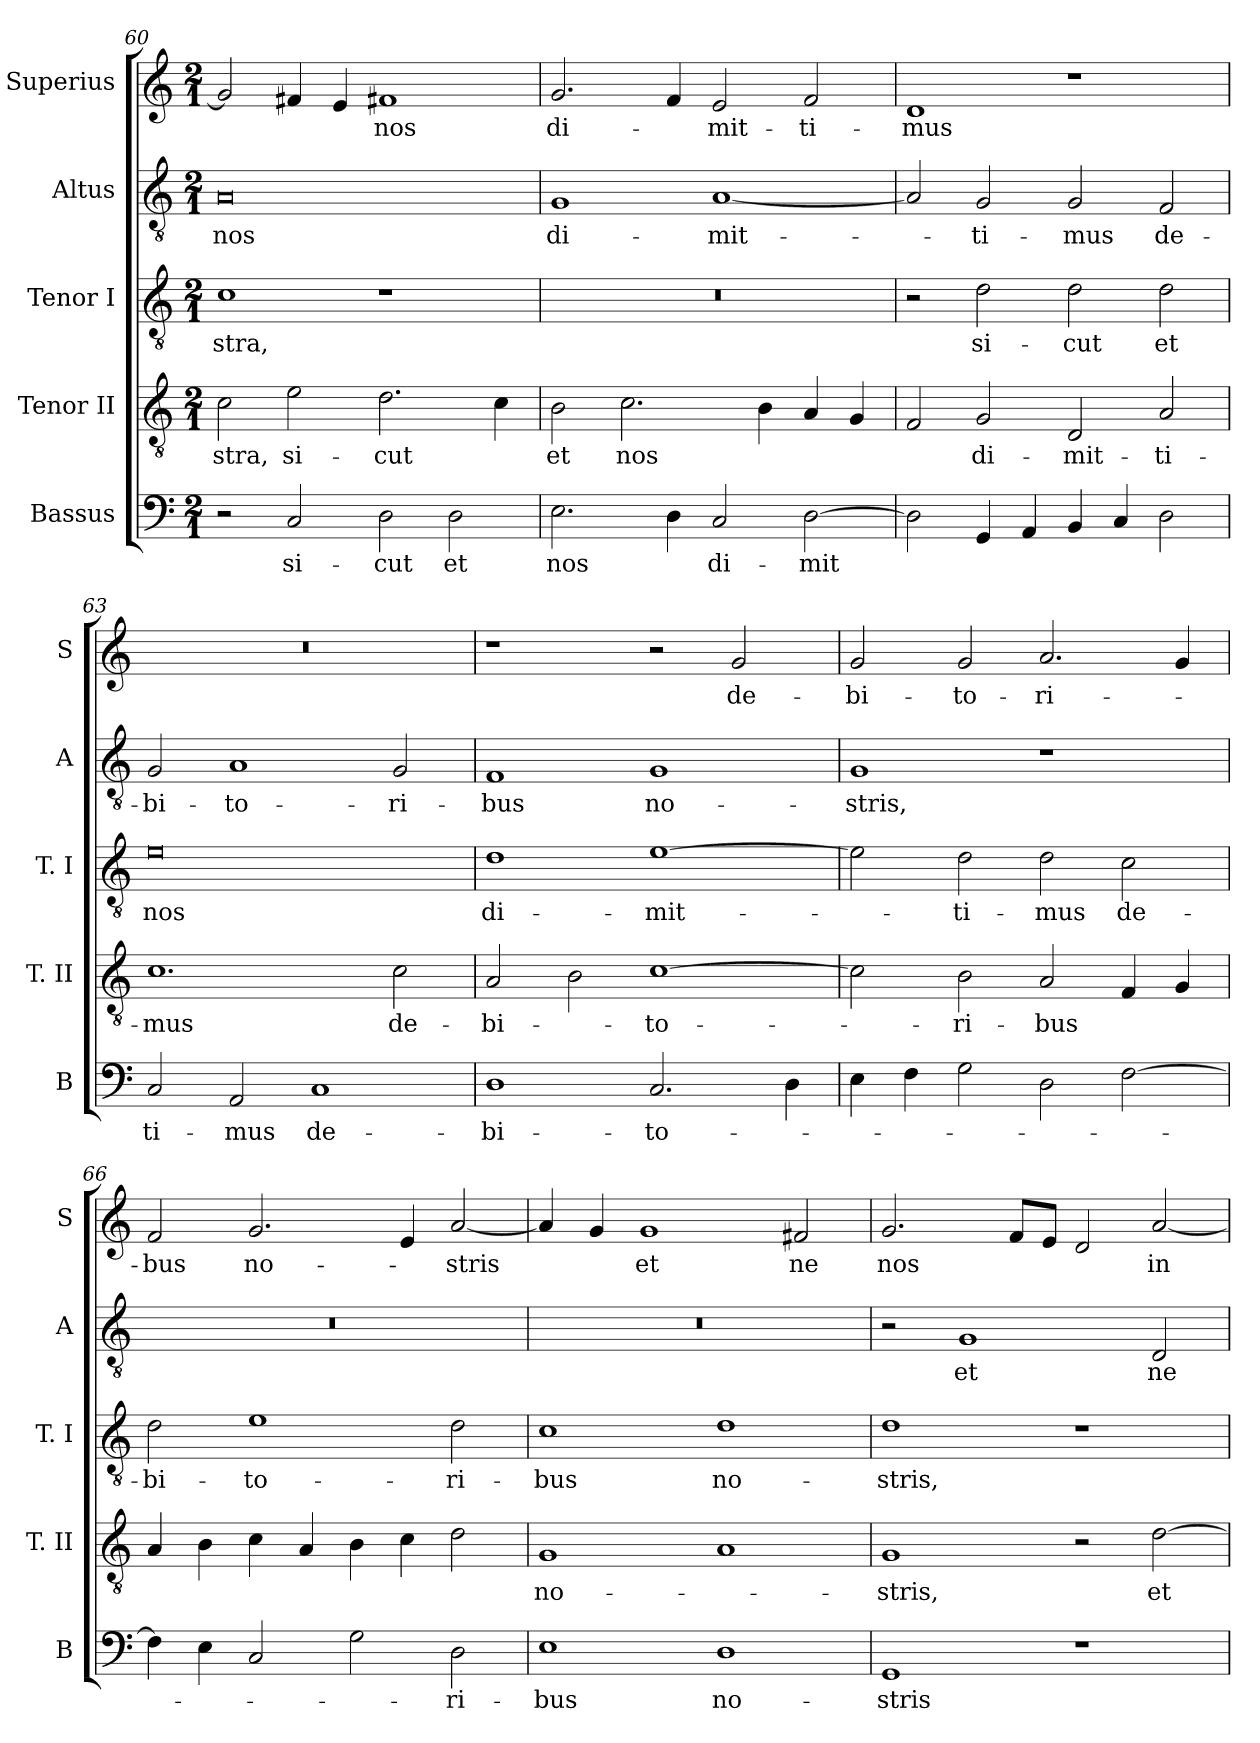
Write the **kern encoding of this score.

**kern	**text	**kern	**text	**kern	**text	**kern	**text	**kern	**text
*part5	*part5	*part4	*part4	*part3	*part3	*part2	*part2	*part1	*part1
*staff5	*staff5	*staff4	*staff4	*staff3	*staff3	*staff2	*staff2	*staff1	*staff1
*I"Bassus	*	*I"Tenor II	*	*I"Tenor I	*	*I"Altus	*	*I"Superius	*
*I'B	*	*I'T. II	*	*I'T. I	*	*I'A	*	*I'S	*
*clefF4	*	*clefGv2	*	*clefGv2	*	*clefGv2	*	*clefG2	*
*k[]	*	*k[]	*	*k[]	*	*k[]	*	*k[]	*
*C:	*	*C:	*	*C:	*	*C:	*	*C:	*
*M2/1	*	*M2/1	*	*M2/1	*	*M2/1	*	*M2/1	*
=60	=60	=60	=60	=60	=60	=60	=60	=60	=60
2r	.	2c	-stra,	1c	stra,	0A	nos	2g]	.
2C	si-	2e	si-	.	.	.	.	4f#X	.
.	.	.	.	.	.	.	.	4e	.
2D	-cut	2.d	-cut	1r	.	.	.	1f#X	nos
2D	et	.	.	.	.	.	.	.	.
.	.	4c	.	.	.	.	.	.	.
=61	=61	=61	=61	=61	=61	=61	=61	=61	=61
2.E	nos	2B	et	0r	.	1G	di-	2.g	di-
.	.	2.c	nos	.	.	.	.	.	.
4D	.	.	.	.	.	.	.	4f	.
2C	di-	.	.	.	.	[1A	-mit-	2e	-mit-
.	.	4B	.	.	.	.	.	.	.
[2D	-mit	4A	.	.	.	.	.	2f	-ti-
.	.	4G	.	.	.	.	.	.	.
=62	=62	=62	=62	=62	=62	=62	=62	=62	=62
2D]	.	2F	.	2r	.	2A]	.	1d	-mus
4GG	.	2G	di-	2d	si-	2G	-ti-	.	.
4AA	.	.	.	.	.	.	.	.	.
4BB	.	2D	-mit-	2d	-cut	2G	-mus	1r	.
4C	.	.	.	.	.	.	.	.	.
2D	.	2A	-ti-	2d	et	2F	de-	.	.
=63	=63	=63	=63	=63	=63	=63	=63	=63	=63
2C	ti-	1.c	-mus	0e	nos	2G	-bi-	0r	.
2AA	-mus	.	.	.	.	1A	-to-	.	.
1C	de-	.	.	.	.	.	.	.	.
.	.	2c	de-	.	.	2G	-ri-	.	.
=64	=64	=64	=64	=64	=64	=64	=64	=64	=64
1D	-bi-	2A	-bi-	1d	di-	1F	-bus	1r	.
.	.	2B	.	.	.	.	.	.	.
2.C	-to-	[1c	-to-	[1e	-mit-	1G	no-	2r	.
.	.	.	.	.	.	.	.	2g	de-
4D	.	.	.	.	.	.	.	.	.
=65	=65	=65	=65	=65	=65	=65	=65	=65	=65
4E	.	2c]	.	2e]	.	1G	-stris,	2g	-bi-
4F	.	.	.	.	.	.	.	.	.
2G	.	2B	-ri-	2d	-ti-	.	.	2g	-to-
2D	.	2A	-bus	2d	-mus	1r	.	2.a	-ri-
[2F	.	4F	.	2c	de-	.	.	.	.
.	.	4G	.	.	.	.	.	4g	.
=66	=66	=66	=66	=66	=66	=66	=66	=66	=66
4F]	.	4A	.	2d	-bi-	0r	.	2f	-bus
4E	.	4B	.	.	.	.	.	.	.
2C	.	4c	.	1e	-to-	.	.	2.g	no-
.	.	4A	.	.	.	.	.	.	.
2G	.	4B	.	.	.	.	.	.	.
.	.	4c	.	.	.	.	.	4e	.
2D	-ri-	2d	.	2d	-ri-	.	.	[2a	-stris
=67	=67	=67	=67	=67	=67	=67	=67	=67	=67
1E	-bus	1G	no-	1c	-bus	0r	.	4a]	.
.	.	.	.	.	.	.	.	4g	.
.	.	.	.	.	.	.	.	1g	et
1D	no-	1A	.	1d	no-	.	.	.	.
.	.	.	.	.	.	.	.	2f#X	ne
=68	=68	=68	=68	=68	=68	=68	=68	=68	=68
1GG	-stris	1G	-stris,	1d	-stris,	2r	.	2.g	nos
.	.	.	.	.	.	1G	et	.	.
.	.	.	.	.	.	.	.	8fL	.
.	.	.	.	.	.	.	.	8eJ	.
1r	.	2r	.	1r	.	.	.	2d	.
.	.	[2d	et	.	.	2D	ne	[2a	in-
=	=	=	=	=	=	=	=	=	=
*-	*-	*-	*-	*-	*-	*-	*-	*-	*-
